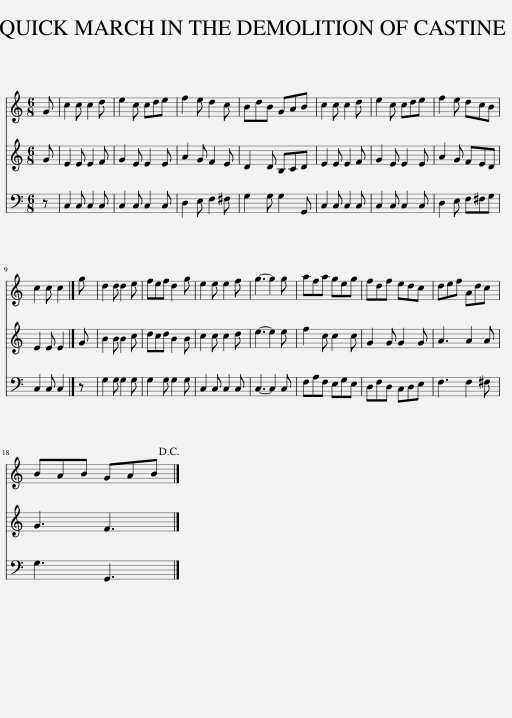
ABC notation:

X:1
%%score 1 2 3
L:1/8
M:6/8
I:linebreak $
K:C
V:1 treble
V:2 treble
V:3 bass
V:1
 G | c2 c c2 d | e2 c cde | f2 e d2 c | BdB GAB | %5
 c2 c c2 d | e2 c cde | f2 e dcB |$ c2 c c2 |] g | %10
 d2 d d2 e | fef d2 g | e2 e e2 f | g3- g2 g | afa geg | %15
 fdf edc | def Adc |$ BAB GAB!D.C.! |] %18
V:2
 G | E2 E E2 F | G2 E E2 E | A2 G F2 E | D2 D B,CD | %5
 E2 E E2 F | G2 E E2 E | A2 G FED |$ E2 E E2 |] G | %10
 B2 B B2 c | dcd B2 B | c2 c c2 d | e3- e2 e | f2 c c2 c | %15
 G2 G G2 G | A3 A2 A |$ G3 F3 |] %18
V:3
 z | C,2 C, C,2 C, | C,2 C, C,2 C, | D,2 E, F,2 ^F, | G,2 G, G,2 G,, | %5
 C,2 C, C,2 C, | C,2 C, C,2 C, | D,2 E, F,^F,G, |$ C,2 C, C,2 |] z | %10
 G,2 G, G,2 G, | G,2 G, G,2 G, | C,2 C, C,2 C, | C,3- C,2 C, | F,A,F, E,G,E, | %15
 D,F,D, C,D,E, | F,3 F,2 ^F, |$ G,3 G,,3 |] %18
